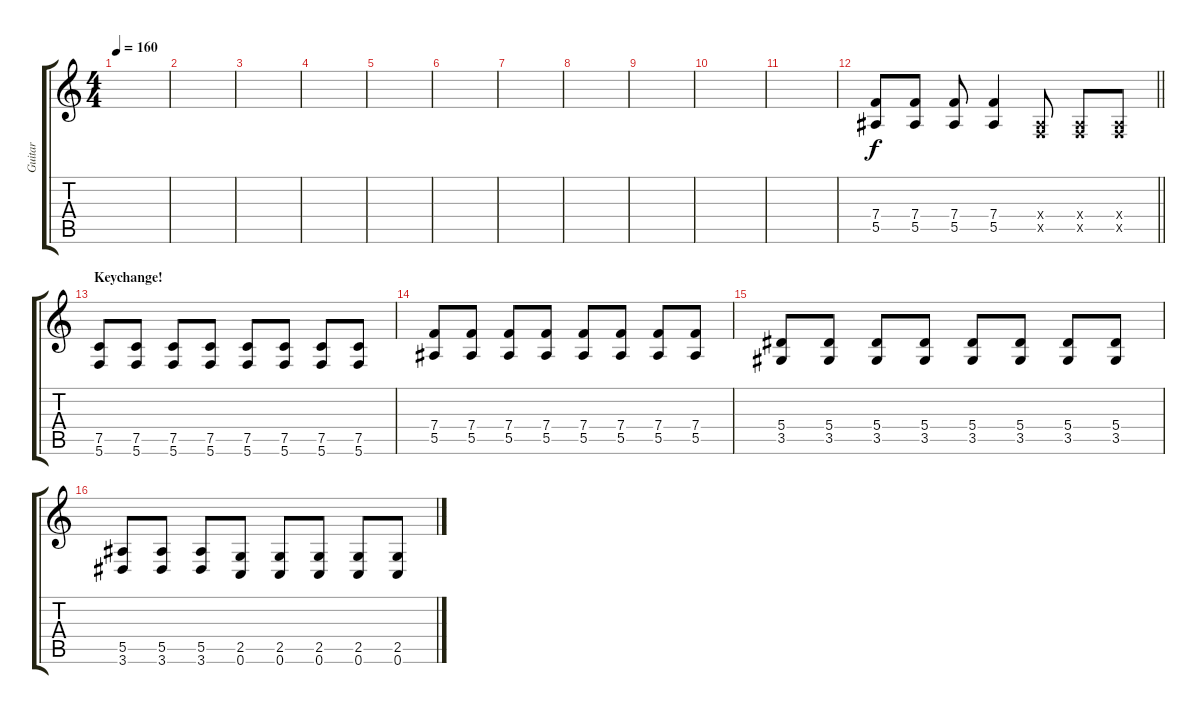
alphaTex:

\track ("Guitar" "Guitar") {instrument distortionguitar}
\staff {score tabs}
\tuning (C4 G3 Eb3 Bb2 F2 C2) {hide}
\ts (4 4)
\tempo 160
\clef g2
\ks c
|
|
|
|
|
|
|
|
|
|
|
\barLineRight lightlight
(7.4 5.5).8 (7.4 5.5).8 (7.4 5.5).8 (7.4 5.5).4 (0.4{x} 0.5{x}).8 (0.4{x} 0.5{x}).8 (0.4{x} 0.5{x}).8 |
\section ("" "Keychange!")
(7.5 5.6).8 (7.5 5.6).8 (7.5 5.6).8 (7.5 5.6).8 (7.5 5.6).8 (7.5 5.6).8 (7.5 5.6).8 (7.5 5.6).8 |
(7.4 5.5).8 (7.4 5.5).8 (7.4 5.5).8 (7.4 5.5).8 (7.4 5.5).8 (7.4 5.5).8 (7.4 5.5).8 (7.4 5.5).8 |
(5.4 3.5).8 (5.4 3.5).8 (5.4 3.5).8 (5.4 3.5).8 (5.4 3.5).8 (5.4 3.5).8 (5.4 3.5).8 (5.4 3.5).8 |
(5.5 3.6).8 (5.5 3.6).8 (5.5 3.6).8 (2.5 0.6).8 (2.5 0.6).8 (2.5 0.6).8 (2.5 0.6).8 (2.5 0.6).8
